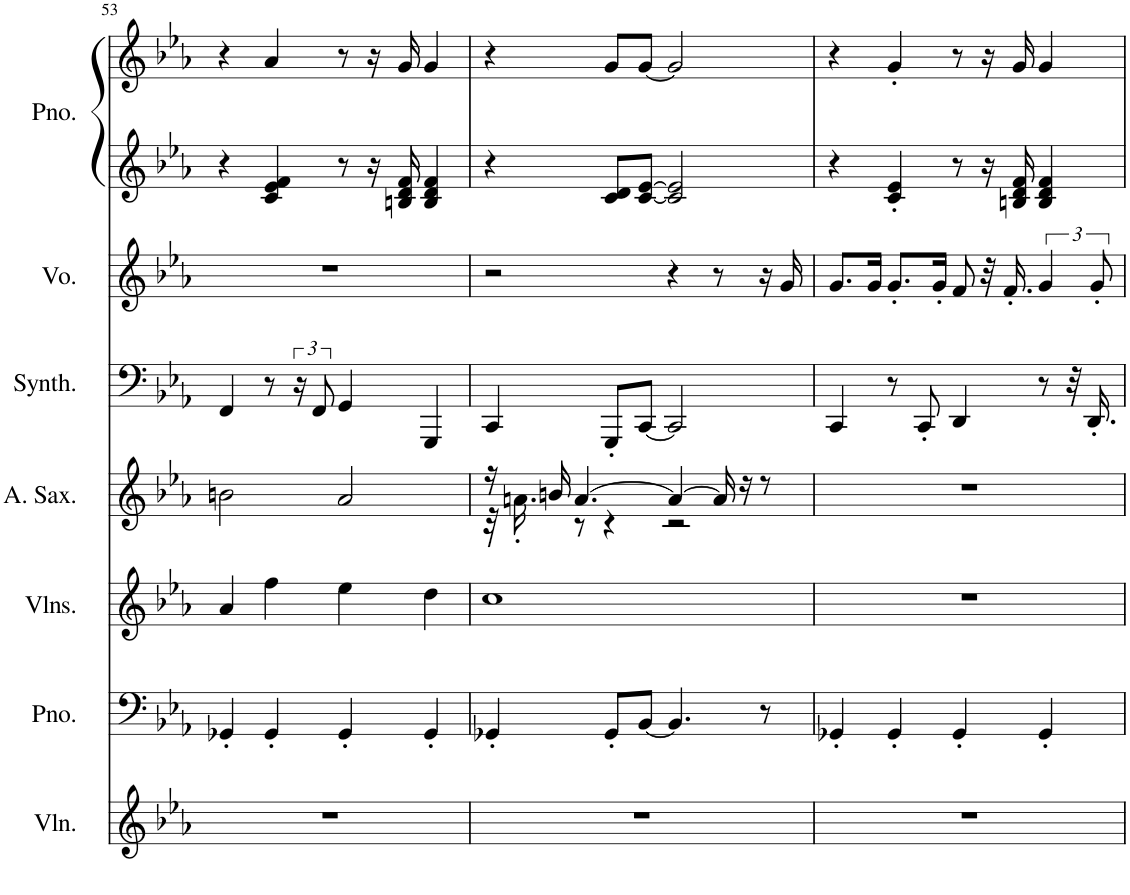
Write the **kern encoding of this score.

**kern	**kern	**kern	**kern	**kern	**kern	**kern	**kern
*part7	*part6	*part5	*part4	*part3	*part2	*part1	*part1
*staff8	*staff7	*staff6	*staff5	*staff4	*staff3	*staff2	*staff1
*I"Violin, Piccicato	*I"Piano, Drum	*I"Violins, String	*I"Alto Saxophone, Alto Sax	*I"Bass Synthesizer, Bass	*I"Voice, Vokal	*I"Piano, Piano	*
*I'Vln.	*I'Pno.	*I'Vlns.	*I'A. Sax.	*I'Synth.	*I'Vo.	*I'Pno.	*
!!LO:PB:g=z
*clefG2	*clefF4	*clefG2	*clefG2	*clefF4	*clefG2	*clefG2	*clefG2
*	*	*	*Trd5c9	*	*	*	*
*k[b-e-a-]	*k[b-e-a-]	*k[b-e-a-]	*k[b-e-a-]	*k[b-e-a-]	*k[b-e-a-]	*k[b-e-a-]	*k[b-e-a-]
*M4/4	*M4/4	*M4/4	*M4/4	*M4/4	*M4/4	*M4/4	*M4/4
=53	=53	=53	=53	=53	=53	=53	=53
1r	4GG-X'/	4a-/	2bn\	4FF/	1r	4r	4r
.	4GG-'/	4ff\	.	8r	.	4c/ 4e-/ 4f/	4a-/
.	.	.	.	24r	.	.	.
.	.	.	.	12FF/	.	.	.
.	4GG-'/	4ee-\	2a-/	4GG/	.	8r	8r
.	.	.	.	.	.	16r	16r
.	.	.	.	.	.	16Bn/ 16d/ 16f/	16g/
.	4GG-'/	4dd\	.	4GGG/	.	4B/ 4d/ 4f/	4g/
=54	=54	=54	=54	=54	=54	=54	=54
*	*	*	*^	*	*	*	*
1r	4GG-X'/	1cc	16r	32r	4CC/	2r	4r	4r
.	.	.	.	16.an'\	.	.	.	.
.	.	.	16bn/	.	.	.	.	.
.	.	.	[4.a/	8r	.	.	.	.
.	8GG-'/L	.	.	4r	8GGG'/L	.	8c/ 8d/L	8g/L
.	[8BB-/J	.	.	.	[8CC/J	.	[8c/ [8e-/J	[8g/J
.	4.BB-/]	.	4a/_	2r	2CC/]	4r	2c/] 2e-/]	2g/]
.	.	.	16a/]	.	.	8r	.	.
.	.	.	16r	.	.	.	.	.
.	8r	.	8r	.	.	16r	.	.
.	.	.	.	.	.	16g/	.	.
*	*	*	*v	*v	*	*	*	*
=55	=55	=55	=55	=55	=55	=55	=55
1r	4GG-X'/	1r	1r	4CC/	8.g/L	4r	4r
.	.	.	.	.	16g/Jk	.	.
.	4GG-'/	.	.	8r	8.g'/L	4c/' 4e-/'	4g'/
.	.	.	.	8CC'/	.	.	.
.	.	.	.	.	16g'/Jk	.	.
.	4GG-'/	.	.	4DD/	8f/	8r	8r
.	.	.	.	.	32r	16r	16r
.	.	.	.	.	16.f'/	.	.
.	.	.	.	.	.	16Bn/ 16d/ 16f/	16g/
.	4GG-'/	.	.	8r	6g/	4B/ 4d/ 4f/	4g/
.	.	.	.	32r	.	.	.
.	.	.	.	16.DD'/	.	.	.
.	.	.	.	.	12g'/	.	.
=	=	=	=	=	=	=	=
*-	*-	*-	*-	*-	*-	*-	*-
